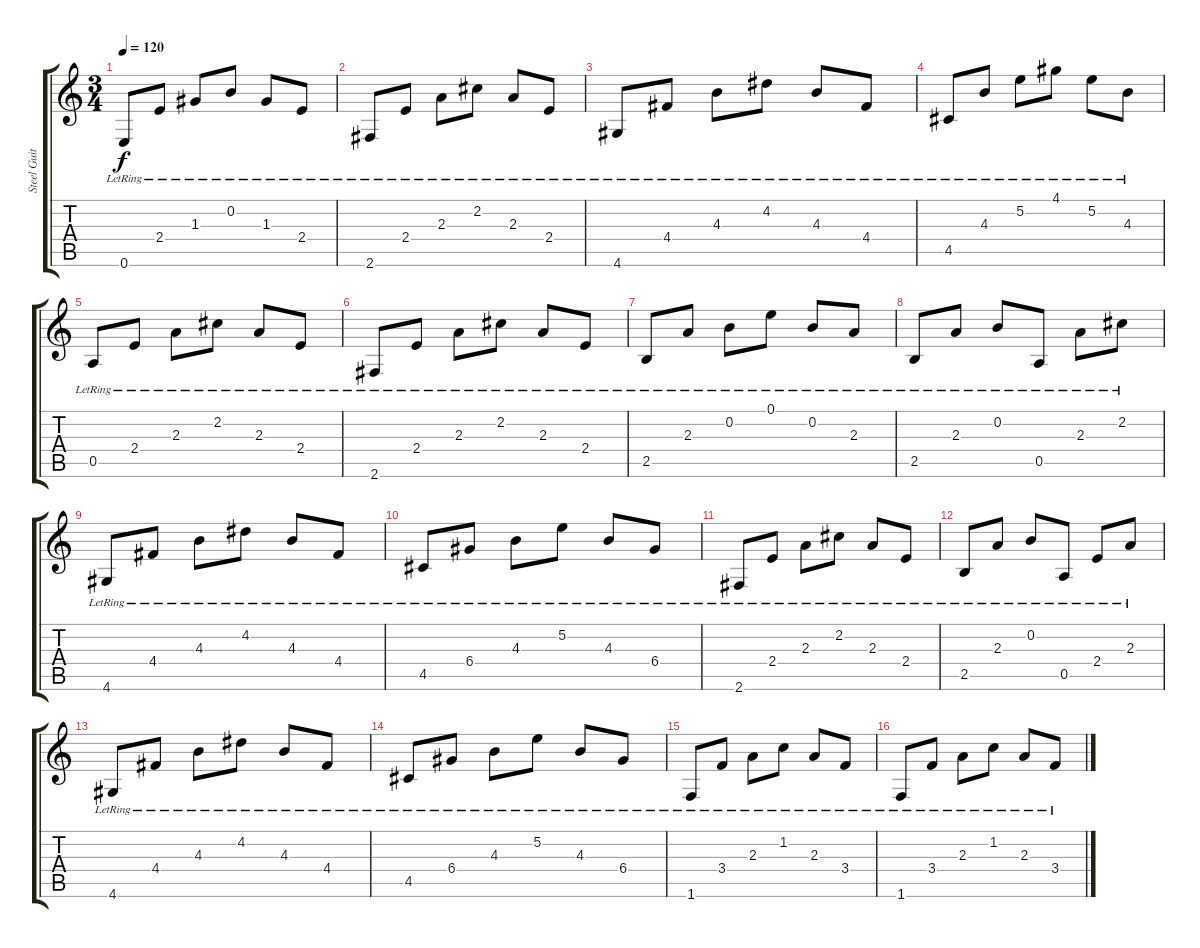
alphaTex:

\track ("Steel Guitar" "Steel Guit") {instrument acousticguitarsteel}
\staff {score tabs}
\tuning (E4 B3 G3 D3 A2 E2) {hide}
\ts (3 4)
\tempo 120
\clef g2
\ks c
0.6{lr}.8{dy f} 2.4{lr}.8 1.3{lr}.8 0.2{lr}.8 1.3{lr}.8 2.4{lr}.8 |
2.6{lr}.8 2.4{lr}.8 2.3{lr}.8 2.2{lr}.8 2.3{lr}.8 2.4{lr}.8 |
4.6{lr}.8 4.4{lr}.8 4.3{lr}.8 4.2{lr}.8 4.3{lr}.8 4.4{lr}.8 |
4.5{lr}.8 4.3{lr}.8 5.2{lr}.8 4.1{lr}.8 5.2{lr}.8 4.3{lr}.8 |
0.5{lr}.8 2.4{lr}.8 2.3{lr}.8 2.2{lr}.8 2.3{lr}.8 2.4{lr}.8 |
2.6{lr}.8 2.4{lr}.8 2.3{lr}.8 2.2{lr}.8 2.3{lr}.8 2.4{lr}.8 |
2.5{lr}.8 2.3{lr}.8 0.2{lr}.8 0.1{lr}.8 0.2{lr}.8 2.3{lr}.8 |
2.5{lr}.8 2.3{lr}.8 0.2{lr}.8 0.5{lr}.8 2.3{lr}.8 2.2{lr}.8 |
\section ("" "")
4.6{lr}.8 4.4{lr}.8 4.3{lr}.8 4.2{lr}.8 4.3{lr}.8 4.4{lr}.8 |
4.5{lr}.8 6.4{lr}.8 4.3{lr}.8 5.2{lr}.8 4.3{lr}.8 6.4{lr}.8 |
2.6{lr}.8 2.4{lr}.8 2.3{lr}.8 2.2{lr}.8 2.3{lr}.8 2.4{lr}.8 |
2.5{lr}.8 2.3{lr}.8 0.2{lr}.8 0.5{lr}.8 2.4{lr}.8 2.3{lr}.8 |
4.6{lr}.8 4.4{lr}.8 4.3{lr}.8 4.2{lr}.8 4.3{lr}.8 4.4{lr}.8 |
4.5{lr}.8 6.4{lr}.8 4.3{lr}.8 5.2{lr}.8 4.3{lr}.8 6.4{lr}.8 |
1.6{lr}.8 3.4{lr}.8 2.3{lr}.8 1.2{lr}.8 2.3{lr}.8 3.4{lr}.8 |
1.6{lr}.8 3.4{lr}.8 2.3{lr}.8 1.2{lr}.8 2.3{lr}.8 3.4{lr}.8
